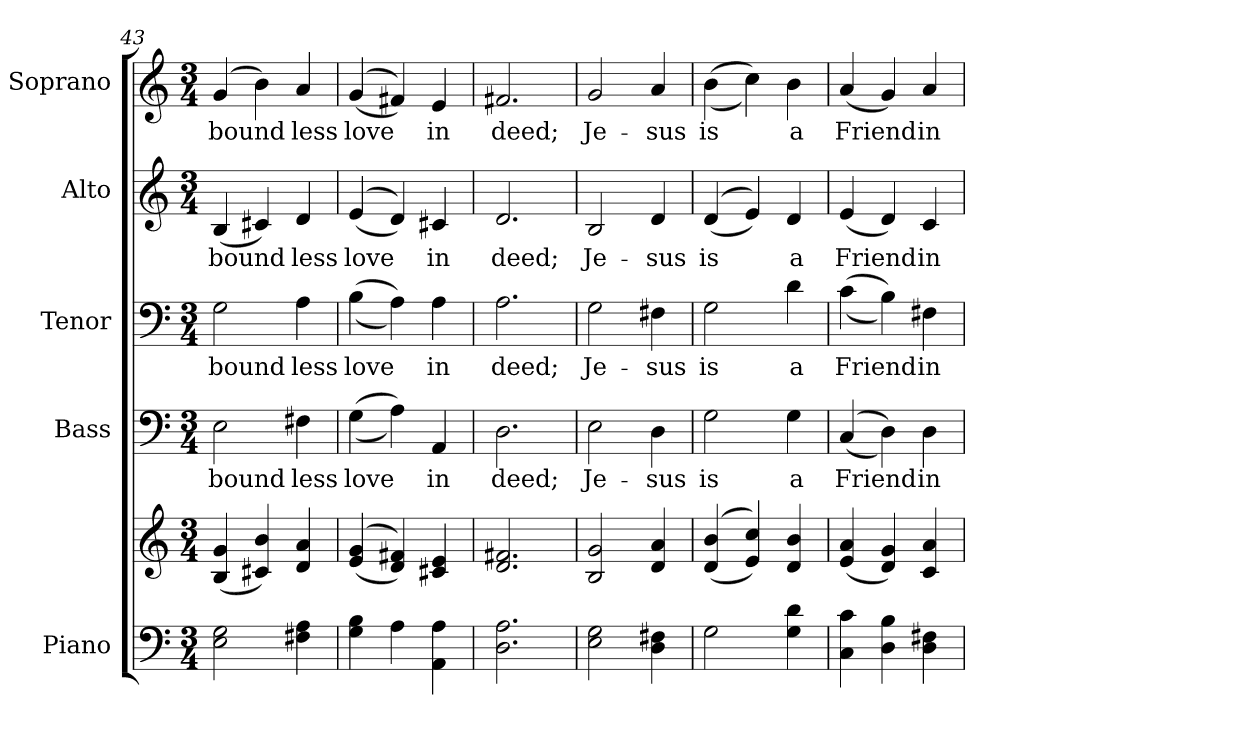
**kern	**kern	**kern	**text	**kern	**text	**kern	**text	**kern	**text
*part5	*part5	*part4	*part4	*part3	*part3	*part2	*part2	*part1	*part1
*staff6	*staff5	*staff4	*staff4	*staff3	*staff3	*staff2	*staff2	*staff1	*staff1
*I"Piano	*	*I"Bass	*	*I"Tenor	*	*I"Alto	*	*I"Soprano	*
*I'Pno.	*	*I'B.	*	*I'T.	*	*I'A.	*	*I'S.	*
!!LO:PB:g=z
*clefF4	*clefG2	*clefF4	*	*clefF4	*	*clefG2	*	*clefG2	*
*k[]	*k[]	*k[]	*	*k[]	*	*k[]	*	*k[]	*
*C:	*C:	*C:	*	*C:	*	*C:	*	*C:	*
*M3/4	*M3/4	*M3/4	*	*M3/4	*	*M3/4	*	*M3/4	*
=43	=43	=43	=43	=43	=43	=43	=43	=43	=43
!	!	!	!LO:LY:b:color=#000000	!	!	!	!	!	!
!	!	!	!	!	!LO:LY:b:color=#000000	!	!	!	!
!	!	!	!	!	!	!	!LO:LY:b:color=#000000	!	!
!	!	!	!	!	!	!	!	!	!LO:LY:b:color=#000000
2Ei\ 2Gi	(4Bi/ 4gi	2Ei\	bound	2Gi\	bound	(4Bi/	bound	(4gi/	bound
.	(4c#Xi/ 4bi)	.	.	.	.	4c#Xi/)	.	4bi\)	.
!	!	!	!LO:LY:b:color=#000000	!	!	!	!	!	!
!	!	!	!	!	!LO:LY:b:color=#000000	!	!	!	!
!	!	!	!	!	!	!	!LO:LY:b:color=#000000	!	!
!	!	!	!	!	!	!	!	!	!LO:LY:b:color=#000000
4F#Xi\ 4Ai	4di/ 4ai	4F#Xi\	less	4Ai\	less	4di/	less	4ai/	less
=44	=44	=44	=44	=44	=44	=44	=44	=44	=44
!	!	!	!LO:LY:b:color=#000000	!	!	!	!	!	!
!	!	!	!	!	!LO:LY:b:color=#000000	!	!	!	!
!	!	!	!	!	!	!	!LO:LY:b:color=#000000	!	!
!	!	!	!	!	!	!	!	!	!LO:LY:b:color=#000000
4Gi\ 4Bi	((4ei/ 4gi	((4Gi\	love	((4Bi\	love	((4ei/	love	((4gi/	love
4Ai\	4di/ 4f#Xi))	4Ai\))	.	4Ai\))	.	4di/))	.	4f#Xi/))	.
!	!	!	!LO:LY:b:color=#000000	!	!	!	!	!	!
!	!	!	!	!	!LO:LY:b:color=#000000	!	!	!	!
!	!	!	!	!	!	!	!LO:LY:b:color=#000000	!	!
!	!	!	!	!	!	!	!	!	!LO:LY:b:color=#000000
4AAi\ 4Ai	4c#Xi/ 4ei	4AAi/	in	4Ai\	in	4c#Xi/	in	4ei/	in
=45	=45	=45	=45	=45	=45	=45	=45	=45	=45
!	!	!	!LO:LY:b:color=#000000	!	!	!	!	!	!
!	!	!	!	!	!LO:LY:b:color=#000000	!	!	!	!
!	!	!	!	!	!	!	!LO:LY:b:color=#000000	!	!
!	!	!	!	!	!	!	!	!	!LO:LY:b:color=#000000
2.Di\ 2.Ai	2.di/ 2.f#Xi	2.Di\	deed;	2.Ai\	deed;	2.di/	deed;	2.f#Xi/	deed;
!!LO:PB:g=z
=46	=46	=46	=46	=46	=46	=46	=46	=46	=46
!	!	!	!LO:LY:b:color=#000000	!	!	!	!	!	!
!	!	!	!	!	!LO:LY:b:color=#000000	!	!	!	!
!	!	!	!	!	!	!	!LO:LY:b:color=#000000	!	!
!	!	!	!	!	!	!	!	!	!LO:LY:b:color=#000000
2Ei\ 2Gi	2Bi/ 2gi	2Ei\	Je-	2Gi\	Je-	2Bi/	Je-	2gi/	Je-
!	!	!	!LO:LY:b:color=#000000	!	!	!	!	!	!
!	!	!	!	!	!LO:LY:b:color=#000000	!	!	!	!
!	!	!	!	!	!	!	!LO:LY:b:color=#000000	!	!
!	!	!	!	!	!	!	!	!	!LO:LY:b:color=#000000
4Di\ 4F#Xi	4di/ 4ai	4Di\	-sus	4F#Xi\	-sus	4di/	-sus	4ai/	-sus
=47	=47	=47	=47	=47	=47	=47	=47	=47	=47
!	!	!	!LO:LY:b:color=#000000	!	!	!	!	!	!
!	!	!	!	!	!LO:LY:b:color=#000000	!	!	!	!
!	!	!	!	!	!	!	!LO:LY:b:color=#000000	!	!
!	!	!	!	!	!	!	!	!	!LO:LY:b:color=#000000
2Gi\	((4di/ 4bi	2Gi\	is	2Gi\	is	((4di/	is	((4bi\	is
.	4ei/ 4cci))	.	.	.	.	4ei/))	.	4cci\))	.
!	!	!	!LO:LY:b:color=#000000	!	!	!	!	!	!
!	!	!	!	!	!LO:LY:b:color=#000000	!	!	!	!
!	!	!	!	!	!	!	!LO:LY:b:color=#000000	!	!
!	!	!	!	!	!	!	!	!	!LO:LY:b:color=#000000
4Gi\ 4di	4di/ 4bi	4Gi\	a	4di\	a	4di/	a	4bi\	a
=48	=48	=48	=48	=48	=48	=48	=48	=48	=48
!	!	!	!LO:LY:b:color=#000000	!	!	!	!	!	!
!	!	!	!	!	!LO:LY:b:color=#000000	!	!	!	!
!	!	!	!	!	!	!	!LO:LY:b:color=#000000	!	!
!	!	!	!	!	!	!	!	!	!LO:LY:b:color=#000000
4Ci\ 4ci	(4ei/ 4ai	((4Ci/	Friend	((4ci\	Friend	(4ei/	Friend	(4ai/	Friend
4Di\ 4Bi	4di/ 4gi)	4Di\))	.	4Bi\))	.	4di/)	.	4gi/)	.
!	!	!	!LO:LY:b:color=#000000	!	!	!	!	!	!
!	!	!	!	!	!LO:LY:b:color=#000000	!	!	!	!
!	!	!	!	!	!	!	!LO:LY:b:color=#000000	!	!
!	!	!	!	!	!	!	!	!	!LO:LY:b:color=#000000
4Di\ 4F#Xi	4ci/ 4ai	4Di\	in	4F#Xi\	in	4ci/	in	4ai/	in
=	=	=	=	=	=	=	=	=	=
*-	*-	*-	*-	*-	*-	*-	*-	*-	*-
